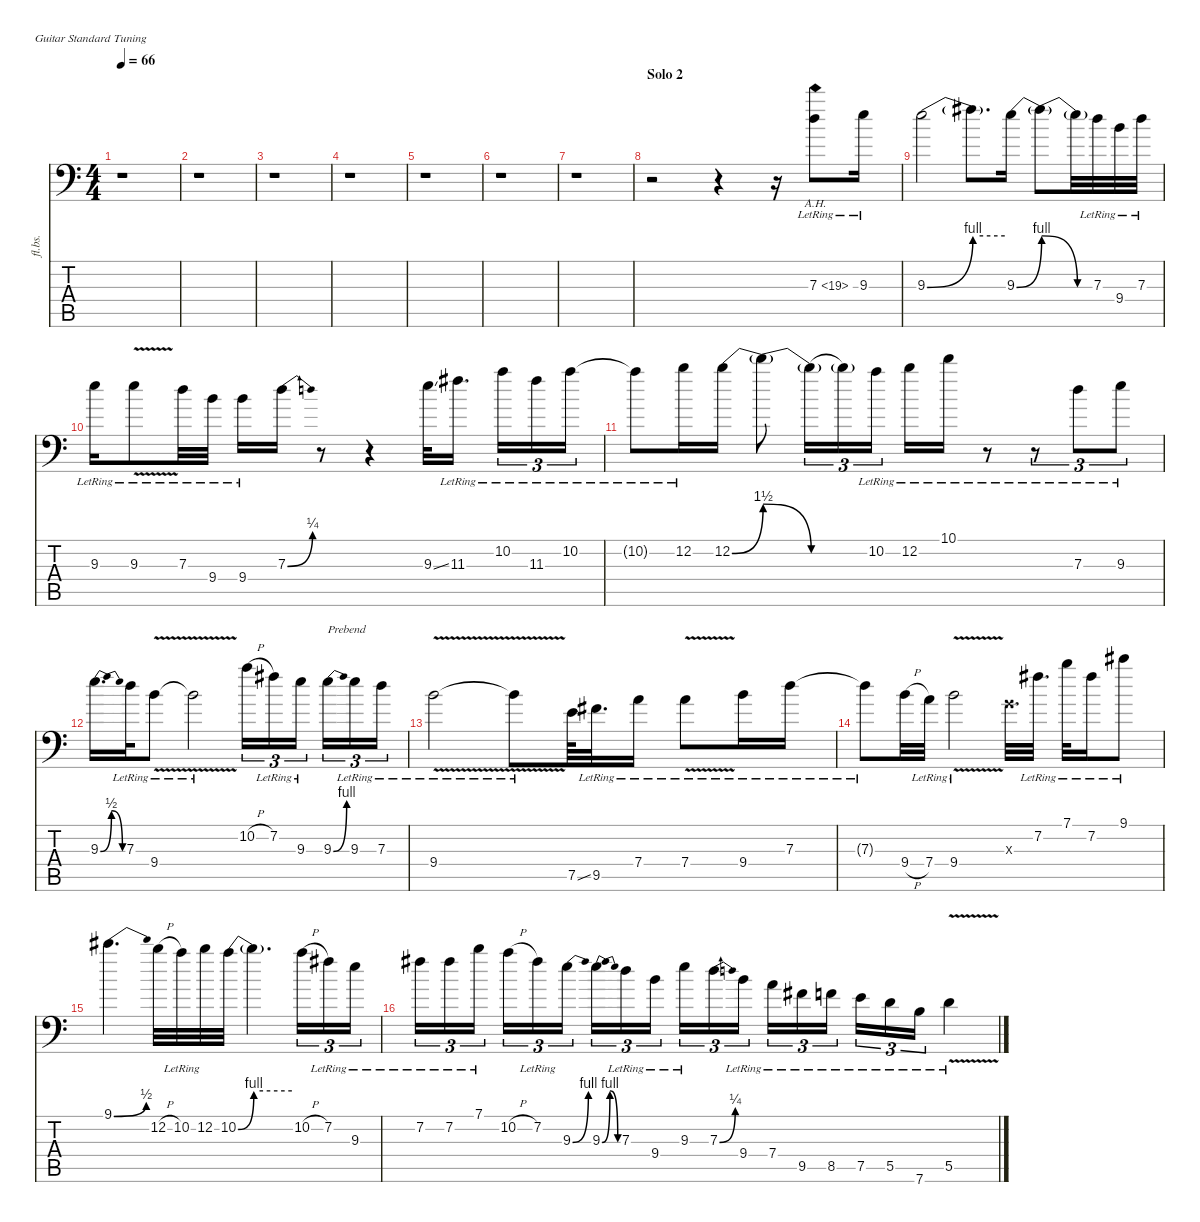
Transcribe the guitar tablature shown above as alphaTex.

\defaultSystemsLayout 4
\hideDynamics
\bracketExtendMode nobrackets
\otherSystemsTrackNameOrientation horizontal
\track ("OverDub" "fl.bs.") {instrument fretlessbass}
\staff {score tabs}
\tuning (E4 B3 G3 D3 A2 E2)
\ts (4 4)
\tempo 66
\clef f4
\ks c
r.1{dy f} |
r.1 |
r.1 |
r.1 |
r.1 |
r.1 |
r.1 |
\section ("" "Solo 2")
r.2 r.4 r.16 7.3{ah 12 lr}.8 9.3{lr}.16 |
9.3{be (bend 0 0 60 4)}.2 9.3{be (hold 0 4 60 4) t}.8{d} 9.3{be (bend 0 0 60 4)}.16 9.3{be (release 0 4 60 0) t}.8 9.3{be (hold 0 0 60 0) t}.32 7.3{lr}.32 9.4{lr}.32 7.3{lr}.32 |
9.3{lr}.16 9.3{v lr}.8 7.3{lr}.32 9.4{lr}.32 9.4{lr}.16 7.3{be (bend 0 0 30 1)}.16 r.8 r.4 9.3{ss}.32 11.3{lr acc #}.16{d} 10.2{lr}.16{tu (3 2) dy mf} 11.3{lr acc #}.16{tu (3 2) dy f} 10.2{lr}.16{tu (3 2) dy mf} |
10.2{lr t}.8 12.2{lr}.16 12.2{be (bend 0 0 60 6)}.16 12.2{be (release 0 6 60 0) t}.8 12.2{be (hold 0 0 60 0) t}.16{tu (3 2)} 12.2{be (hold 0 0 60 0) t}.16{tu (3 2)} 10.2{lr}.16{tu (3 2)} 12.2{lr}.16 10.1{lr}.16{dy mp} r.8 r.8{tu (3 2)} 7.3{lr}.8{tu (3 2) dy f} 9.3{lr}.8{tu (3 2)} |
9.3{be (bendrelease 0 0 15 2 30 2 45 0)}.16{d} 7.3{lr}.32 9.4{v lr}.8 9.4{v lr t}.2 10.2{h}.16{tu (3 2) dy mf} 7.2{lr acc #}.16{tu (3 2)} 9.3{lr}.16{tu (3 2) dy f} 9.3{be (bend 0 0 30 4)}.16{tu (3 2) txt "Prebend"} 9.3{lr}.16{tu (3 2)} 7.3{lr}.16{tu (3 2)} |
9.4{v lr}.2 9.4{v lr t}.8 7.5{ss}.64{dy ff} 9.5{lr acc #}.32{d} 7.4{lr}.16{dy f} 7.4{v lr}.8 9.4{lr}.16 7.3{lr}.16 |
7.3{lr t}.8 9.4{h}.32 7.4{lr}.32 9.4{v lr}.2 0.3{x}.32{d} 7.2{lr acc #}.32{d dy mf} 7.1{lr}.32{dy mp} 7.2{lr acc #}.16{dy mf} 9.1{lr acc #}.8{dy mp} |
9.1{be (bend 0 0 30 2) acc #}.4{d} 12.2{h}.32{dy mf} 10.2{lr}.32 12.2{lr}.32 10.2{be (bend 0 0 60 4)}.32 10.2{be (hold 0 4 60 4) t}.4{d} 10.2{h}.16{tu (3 2)} 7.2{lr acc #}.16{tu (3 2)} 9.3{lr}.16{tu (3 2) dy f} |
7.2{lr acc #}.16{tu (3 2) dy mf} 7.2{lr acc #}.16{tu (3 2)} 7.1{lr}.16{tu (3 2) dy mp} 10.2{h}.16{tu (3 2) dy mf} 7.2{lr acc #}.16{tu (3 2)} 9.3{be (bend 0 0 30 4)}.16{tu (3 2) dy f} 9.3{be (bendrelease 0 0 15 4 30 4 45 0)}.16{tu (3 2)} 7.3{lr}.16{tu (3 2)} 9.4{lr}.16{tu (3 2)} 9.3{lr}.16{tu (3 2)} 7.3{be (bend 0 0 30 1)}.16{tu (3 2)} 9.4{lr}.16{tu (3 2)} 7.4{lr}.16{tu (3 2)} 9.5{lr acc #}.16{tu (3 2) dy ff} 8.5{lr}.16{tu (3 2)} 7.5{lr}.16{tu (3 2)} 5.5{lr}.16{tu (3 2)} 7.6{lr}.16{tu (3 2)} 5.5{v lr}.4
